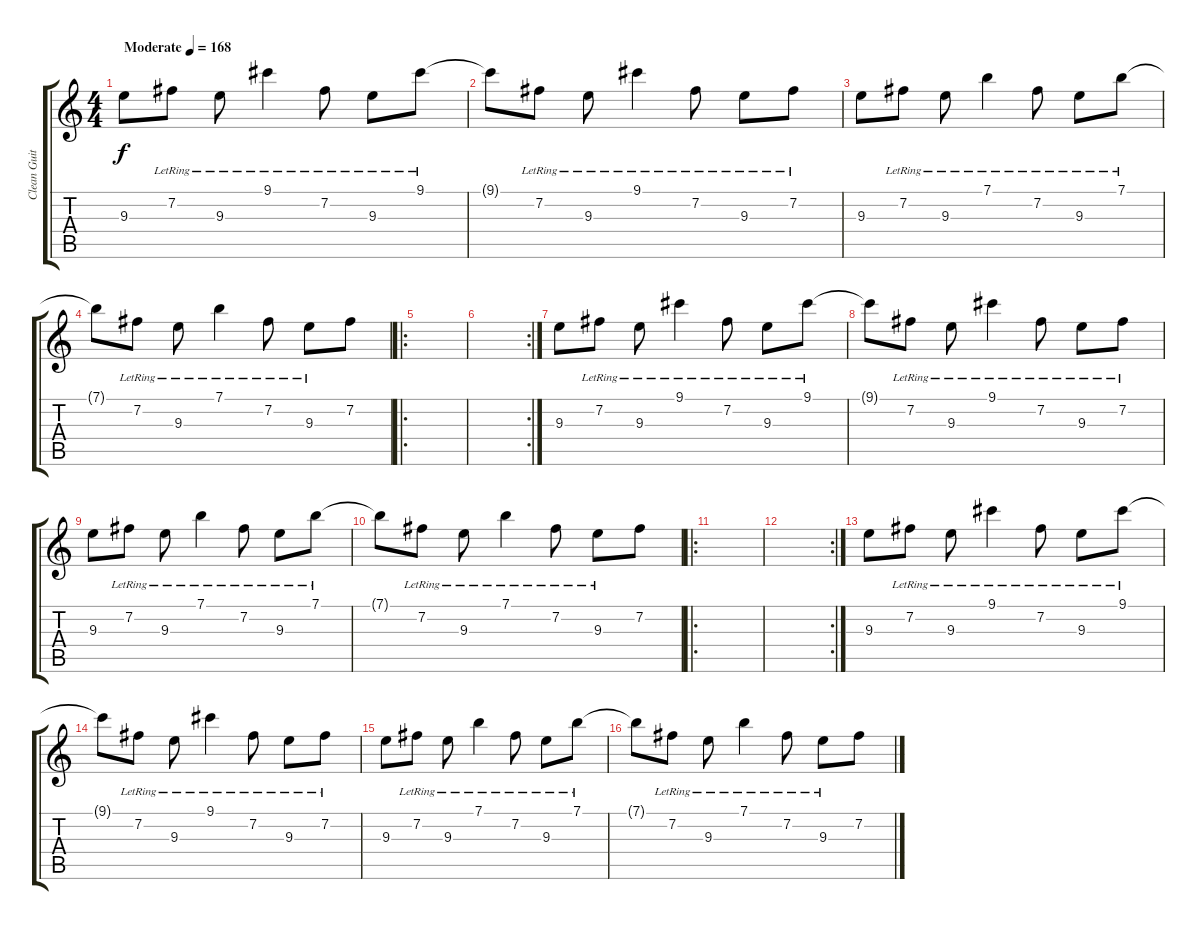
\track ("Clean Guitar 1" "Clean Guit") {instrument electricguitarclean}
\staff {score tabs}
\tuning (E4 B3 G3 D3 A2 D2) {hide}
\ts (4 4)
\tempo (168 "Moderate")
\clef g2
\ks c
9.3.8{dy f instrument electricguitarclean} 7.2{lr}.8 9.3{lr}.8 9.1{lr}.4 7.2{lr}.8 9.3{lr}.8 9.1{lr}.8 |
9.1{t}.8 7.2{lr}.8 9.3{lr}.8 9.1{lr}.4 7.2{lr}.8 9.3{lr}.8 7.2{lr}.8 |
9.3.8 7.2{lr}.8 9.3{lr}.8 7.1{lr}.4 7.2{lr}.8 9.3{lr}.8 7.1{lr}.8 |
7.1{t}.8 7.2{lr}.8 9.3{lr}.8 7.1{lr}.4 7.2{lr}.8 9.3{lr}.8 7.2.8 |
\ro
|
\rc 2
|
9.3.8{instrument electricguitarclean} 7.2{lr}.8 9.3{lr}.8 9.1{lr}.4 7.2{lr}.8 9.3{lr}.8 9.1{lr}.8 |
9.1{t}.8 7.2{lr}.8 9.3{lr}.8 9.1{lr}.4 7.2{lr}.8 9.3{lr}.8 7.2{lr}.8 |
9.3.8 7.2{lr}.8 9.3{lr}.8 7.1{lr}.4 7.2{lr}.8 9.3{lr}.8 7.1{lr}.8 |
7.1{t}.8 7.2{lr}.8 9.3{lr}.8 7.1{lr}.4 7.2{lr}.8 9.3{lr}.8 7.2.8 |
\ro
|
\rc 2
|
9.3.8{instrument electricguitarclean} 7.2{lr}.8 9.3{lr}.8 9.1{lr}.4 7.2{lr}.8 9.3{lr}.8 9.1{lr}.8 |
9.1{t}.8 7.2{lr}.8 9.3{lr}.8 9.1{lr}.4 7.2{lr}.8 9.3{lr}.8 7.2{lr}.8 |
9.3.8 7.2{lr}.8 9.3{lr}.8 7.1{lr}.4 7.2{lr}.8 9.3{lr}.8 7.1{lr}.8 |
7.1{t}.8 7.2{lr}.8 9.3{lr}.8 7.1{lr}.4 7.2{lr}.8 9.3{lr}.8 7.2.8
